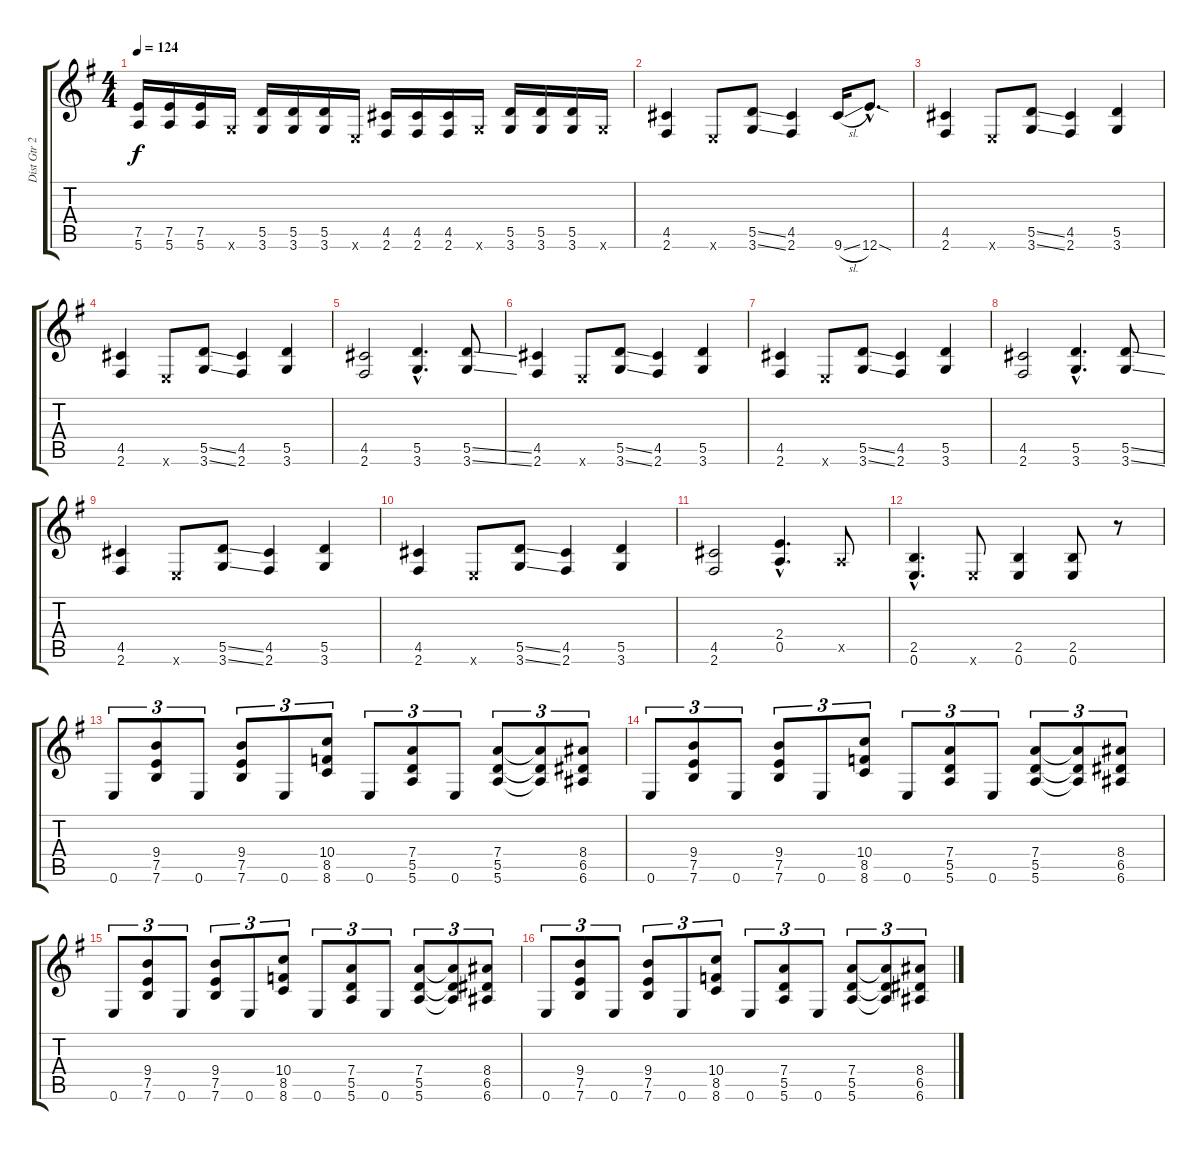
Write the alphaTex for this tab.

\track ("Dist Gtr 2" "Dist Gtr 2") {instrument distortionguitar}
\staff {score tabs}
\tuning (E4 B3 G3 D3 A2 E2) {hide}
\ts (4 4)
\tempo 124
\clef g2
\ks g
(7.5 5.6).16{dy f} (7.5 5.6).16 (7.5 5.6).16 3.6{x}.16 (5.5 3.6).16 (5.5 3.6).16 (5.5 3.6).16 0.6{x}.16 (4.5 2.6).16 (4.5 2.6).16 (4.5 2.6).16 3.6{x}.16 (5.5 3.6).16 (5.5 3.6).16 (5.5 3.6).16 3.6{x}.16 |
(4.5 2.6).4 0.6{x}.8 (5.5{ss} 3.6{ss}).8 (4.5 2.6).4 9.6{sl}.16 12.6{sod hac}.8{d} |
(4.5 2.6).4 0.6{x}.8 (5.5{ss} 3.6{ss}).8 (4.5 2.6).4 (5.5 3.6).4 |
(4.5 2.6).4 0.6{x}.8 (5.5{ss} 3.6{ss}).8 (4.5 2.6).4 (5.5 3.6).4 |
(4.5 2.6).2 (5.5{hac} 3.6{hac}).4{d} (5.5{ss} 3.6{ss}).8 |
(4.5 2.6).4 0.6{x}.8 (5.5{ss} 3.6{ss}).8 (4.5 2.6).4 (5.5 3.6).4 |
(4.5 2.6).4 0.6{x}.8 (5.5{ss} 3.6{ss}).8 (4.5 2.6).4 (5.5 3.6).4 |
(4.5 2.6).2 (5.5{hac} 3.6{hac}).4{d} (5.5{ss} 3.6{ss}).8 |
(4.5 2.6).4 0.6{x}.8 (5.5{ss} 3.6{ss}).8 (4.5 2.6).4 (5.5 3.6).4 |
(4.5 2.6).4 0.6{x}.8 (5.5{ss} 3.6{ss}).8 (4.5 2.6).4 (5.5 3.6).4 |
(4.5 2.6).2 (2.4{hac} 0.5{hac}).4{d} 0.5{x}.8 |
(2.5{hac} 0.6{hac}).4{d} 0.6{x}.8 (2.5 0.6).4 (2.5 0.6).8 r.8 |
0.6.8{tu (3 2)} (9.4 7.5 7.6).8{tu (3 2)} 0.6.8{tu (3 2)} (9.4 7.5 7.6).8{tu (3 2)} 0.6.8{tu (3 2)} (10.4 8.5 8.6).8{tu (3 2)} 0.6.8{tu (3 2)} (7.4 5.5 5.6).8{tu (3 2)} 0.6.8{tu (3 2)} (7.4 5.5 5.6).8{tu (3 2)} (7.4{t} 5.5{t} 5.6{t}).8{tu (3 2)} (8.4 6.5 6.6).8{tu (3 2)} |
0.6.8{tu (3 2)} (9.4 7.5 7.6).8{tu (3 2)} 0.6.8{tu (3 2)} (9.4 7.5 7.6).8{tu (3 2)} 0.6.8{tu (3 2)} (10.4 8.5 8.6).8{tu (3 2)} 0.6.8{tu (3 2)} (7.4 5.5 5.6).8{tu (3 2)} 0.6.8{tu (3 2)} (7.4 5.5 5.6).8{tu (3 2)} (7.4{t} 5.5{t} 5.6{t}).8{tu (3 2)} (8.4 6.5 6.6).8{tu (3 2)} |
0.6.8{tu (3 2)} (9.4 7.5 7.6).8{tu (3 2)} 0.6.8{tu (3 2)} (9.4 7.5 7.6).8{tu (3 2)} 0.6.8{tu (3 2)} (10.4 8.5 8.6).8{tu (3 2)} 0.6.8{tu (3 2)} (7.4 5.5 5.6).8{tu (3 2)} 0.6.8{tu (3 2)} (7.4 5.5 5.6).8{tu (3 2)} (7.4{t} 5.5{t} 5.6{t}).8{tu (3 2)} (8.4 6.5 6.6).8{tu (3 2)} |
0.6.8{tu (3 2)} (9.4 7.5 7.6).8{tu (3 2)} 0.6.8{tu (3 2)} (9.4 7.5 7.6).8{tu (3 2)} 0.6.8{tu (3 2)} (10.4 8.5 8.6).8{tu (3 2)} 0.6.8{tu (3 2)} (7.4 5.5 5.6).8{tu (3 2)} 0.6.8{tu (3 2)} (7.4 5.5 5.6).8{tu (3 2)} (7.4{t} 5.5{t} 5.6{t}).8{tu (3 2)} (8.4 6.5 6.6).8{tu (3 2)}
